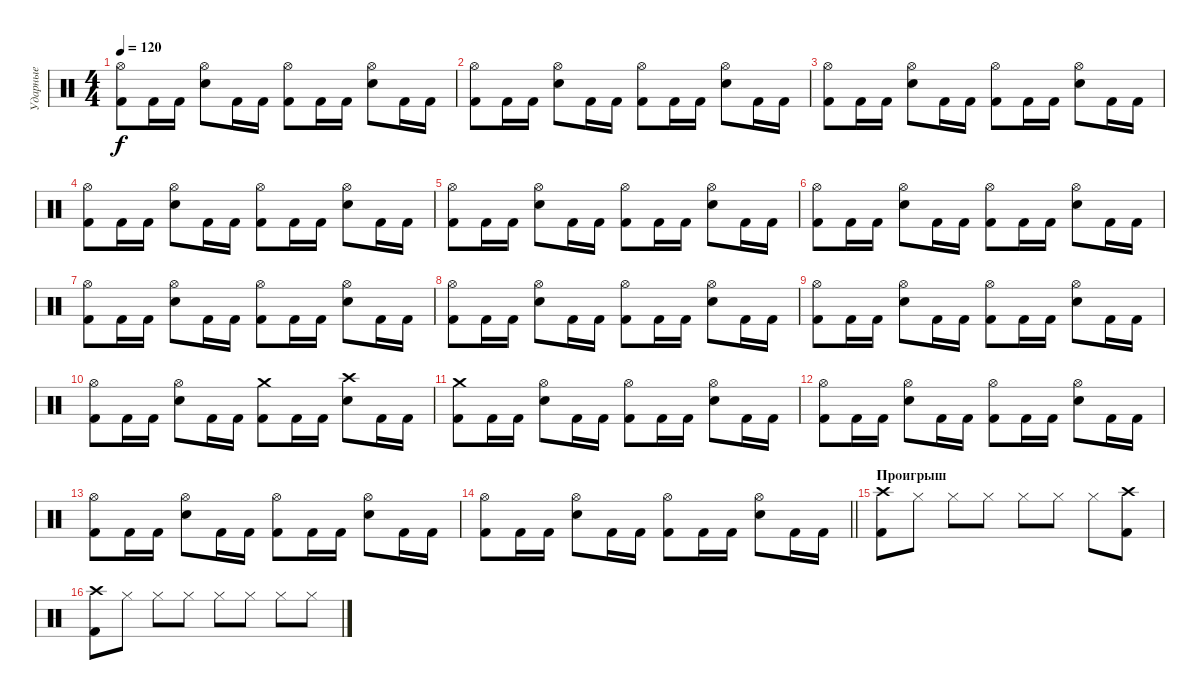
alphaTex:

\track ("Ударные" "Ударные") {instrument percussion}
\staff {score}
\articulation defaults
\ts (4 4)
\tempo 120
\clef neutral
\ks c
("Hi-Hat (open)" "Kick (hit) 2").8{dy f} "Kick (hit) 2".16 "Kick (hit) 2".16 ("Hi-Hat (open)" "Electric Snare (hit)").8 "Kick (hit) 2".16 "Kick (hit) 2".16 ("Hi-Hat (open)" "Kick (hit) 2").8 "Kick (hit) 2".16 "Kick (hit) 2".16 ("Hi-Hat (open)" "Electric Snare (hit)").8 "Kick (hit) 2".16 "Kick (hit) 2".16 |
("Hi-Hat (open)" "Kick (hit) 2").8 "Kick (hit) 2".16 "Kick (hit) 2".16 ("Hi-Hat (open)" "Electric Snare (hit)").8 "Kick (hit) 2".16 "Kick (hit) 2".16 ("Hi-Hat (open)" "Kick (hit) 2").8 "Kick (hit) 2".16 "Kick (hit) 2".16 ("Hi-Hat (open)" "Electric Snare (hit)").8 "Kick (hit) 2".16 "Kick (hit) 2".16 |
("Hi-Hat (open)" "Kick (hit) 2").8 "Kick (hit) 2".16 "Kick (hit) 2".16 ("Hi-Hat (open)" "Electric Snare (hit)").8 "Kick (hit) 2".16 "Kick (hit) 2".16 ("Hi-Hat (open)" "Kick (hit) 2").8 "Kick (hit) 2".16 "Kick (hit) 2".16 ("Hi-Hat (open)" "Electric Snare (hit)").8 "Kick (hit) 2".16 "Kick (hit) 2".16 |
("Hi-Hat (open)" "Kick (hit) 2").8 "Kick (hit) 2".16 "Kick (hit) 2".16 ("Hi-Hat (open)" "Electric Snare (hit)").8 "Kick (hit) 2".16 "Kick (hit) 2".16 ("Hi-Hat (open)" "Kick (hit) 2").8 "Kick (hit) 2".16 "Kick (hit) 2".16 ("Hi-Hat (open)" "Electric Snare (hit)").8 "Kick (hit) 2".16 "Kick (hit) 2".16 |
("Hi-Hat (open)" "Kick (hit) 2").8 "Kick (hit) 2".16 "Kick (hit) 2".16 ("Hi-Hat (open)" "Electric Snare (hit)").8 "Kick (hit) 2".16 "Kick (hit) 2".16 ("Hi-Hat (open)" "Kick (hit) 2").8 "Kick (hit) 2".16 "Kick (hit) 2".16 ("Hi-Hat (open)" "Electric Snare (hit)").8 "Kick (hit) 2".16 "Kick (hit) 2".16 |
("Hi-Hat (open)" "Kick (hit) 2").8 "Kick (hit) 2".16 "Kick (hit) 2".16 ("Hi-Hat (open)" "Electric Snare (hit)").8 "Kick (hit) 2".16 "Kick (hit) 2".16 ("Hi-Hat (open)" "Kick (hit) 2").8 "Kick (hit) 2".16 "Kick (hit) 2".16 ("Hi-Hat (open)" "Electric Snare (hit)").8 "Kick (hit) 2".16 "Kick (hit) 2".16 |
("Hi-Hat (open)" "Kick (hit) 2").8 "Kick (hit) 2".16 "Kick (hit) 2".16 ("Hi-Hat (open)" "Electric Snare (hit)").8 "Kick (hit) 2".16 "Kick (hit) 2".16 ("Hi-Hat (open)" "Kick (hit) 2").8 "Kick (hit) 2".16 "Kick (hit) 2".16 ("Hi-Hat (open)" "Electric Snare (hit)").8 "Kick (hit) 2".16 "Kick (hit) 2".16 |
("Hi-Hat (open)" "Kick (hit) 2").8 "Kick (hit) 2".16 "Kick (hit) 2".16 ("Hi-Hat (open)" "Electric Snare (hit)").8 "Kick (hit) 2".16 "Kick (hit) 2".16 ("Hi-Hat (open)" "Kick (hit) 2").8 "Kick (hit) 2".16 "Kick (hit) 2".16 ("Hi-Hat (open)" "Electric Snare (hit)").8 "Kick (hit) 2".16 "Kick (hit) 2".16 |
("Hi-Hat (open)" "Kick (hit) 2").8 "Kick (hit) 2".16 "Kick (hit) 2".16 ("Hi-Hat (open)" "Electric Snare (hit)").8 "Kick (hit) 2".16 "Kick (hit) 2".16 ("Hi-Hat (open)" "Kick (hit) 2").8 "Kick (hit) 2".16 "Kick (hit) 2".16 ("Hi-Hat (open)" "Electric Snare (hit)").8 "Kick (hit) 2".16 "Kick (hit) 2".16 |
("Hi-Hat (open)" "Kick (hit) 2").8 "Kick (hit) 2".16 "Kick (hit) 2".16 ("Hi-Hat (open)" "Electric Snare (hit)").8 "Kick (hit) 2".16 "Kick (hit) 2".16 ("Crash medium (hit)" "Kick (hit) 2").8 "Kick (hit) 2".16 "Kick (hit) 2".16 ("Crash high (hit)" "Electric Snare (hit)").8 "Kick (hit) 2".16 "Kick (hit) 2".16 |
("Crash medium (hit)" "Kick (hit) 2").8 "Kick (hit) 2".16 "Kick (hit) 2".16 ("Hi-Hat (open)" "Electric Snare (hit)").8 "Kick (hit) 2".16 "Kick (hit) 2".16 ("Hi-Hat (open)" "Kick (hit) 2").8 "Kick (hit) 2".16 "Kick (hit) 2".16 ("Hi-Hat (open)" "Electric Snare (hit)").8 "Kick (hit) 2".16 "Kick (hit) 2".16 |
("Hi-Hat (open)" "Kick (hit) 2").8 "Kick (hit) 2".16 "Kick (hit) 2".16 ("Hi-Hat (open)" "Electric Snare (hit)").8 "Kick (hit) 2".16 "Kick (hit) 2".16 ("Hi-Hat (open)" "Kick (hit) 2").8 "Kick (hit) 2".16 "Kick (hit) 2".16 ("Hi-Hat (open)" "Electric Snare (hit)").8 "Kick (hit) 2".16 "Kick (hit) 2".16 |
("Hi-Hat (open)" "Kick (hit) 2").8 "Kick (hit) 2".16 "Kick (hit) 2".16 ("Hi-Hat (open)" "Electric Snare (hit)").8 "Kick (hit) 2".16 "Kick (hit) 2".16 ("Hi-Hat (open)" "Kick (hit) 2").8 "Kick (hit) 2".16 "Kick (hit) 2".16 ("Hi-Hat (open)" "Electric Snare (hit)").8 "Kick (hit) 2".16 "Kick (hit) 2".16 |
\barLineRight lightlight
("Hi-Hat (open)" "Kick (hit) 2").8 "Kick (hit) 2".16 "Kick (hit) 2".16 ("Hi-Hat (open)" "Electric Snare (hit)").8 "Kick (hit) 2".16 "Kick (hit) 2".16 ("Hi-Hat (open)" "Kick (hit) 2").8 "Kick (hit) 2".16 "Kick (hit) 2".16 ("Hi-Hat (open)" "Electric Snare (hit)").8 "Kick (hit) 2".16 "Kick (hit) 2".16 |
\section ("" "Проигрыш")
("Crash high (hit)" "Kick (hit) 2").8 "Hi-Hat (closed)".8 "Hi-Hat (closed)".8 "Hi-Hat (closed)".8 "Hi-Hat (closed)".8 "Hi-Hat (closed)".8 "Hi-Hat (closed)".8 ("Crash high (hit)" "Kick (hit) 2").8 |
("Crash high (hit)" "Kick (hit) 2").8 "Hi-Hat (closed)".8 "Hi-Hat (closed)".8 "Hi-Hat (closed)".8 "Hi-Hat (closed)".8 "Hi-Hat (closed)".8 "Hi-Hat (closed)".8 "Hi-Hat (closed)".8
